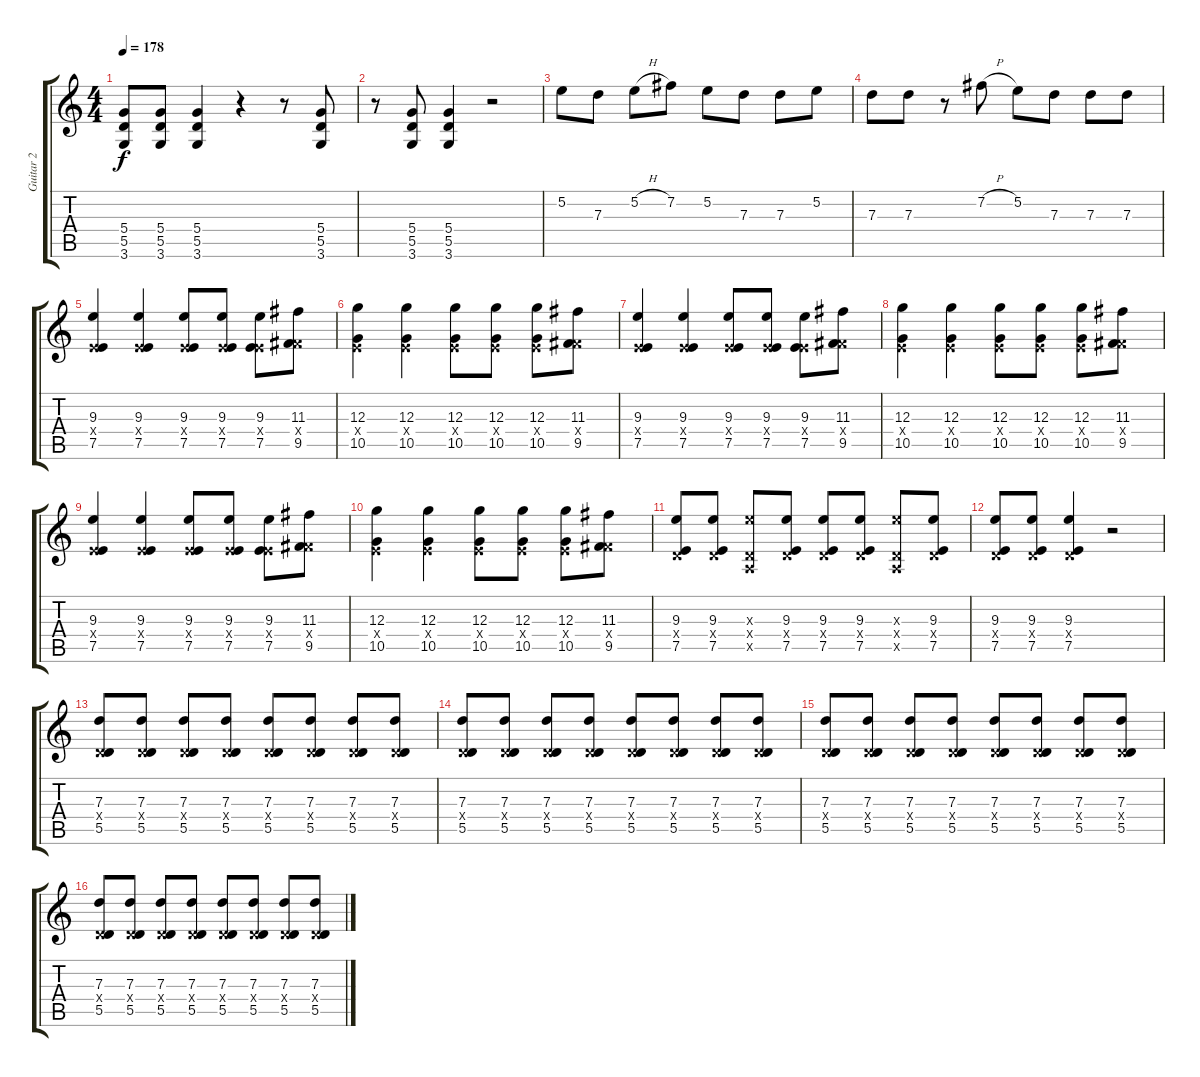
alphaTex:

\track ("Guitar 2" "Guitar 2") {instrument distortionguitar}
\staff {score tabs}
\tuning (E4 B3 G3 D3 A2 E2) {hide}
\ts (4 4)
\tempo 178
\clef g2
\ks c
(5.4 5.5 3.6).8{dy f} (5.4 5.5 3.6).8 (5.4 5.5 3.6).4 r.4 r.8 (5.4 5.5 3.6).8 |
r.8 (5.4 5.5 3.6).8 (5.4 5.5 3.6).4 r.2 |
5.2.8 7.3.8 5.2{h}.8 7.2.8 5.2.8 7.3.8 7.3.8 5.2.8 |
7.3.8 7.3.8 r.8 7.2{h}.8 5.2.8 7.3.8 7.3.8 7.3.8 |
(9.3 2.4{x} 7.5).4 (9.3 2.4{x} 7.5).4 (9.3 2.4{x} 7.5).8 (9.3 2.4{x} 7.5).8 (9.3 2.4{x} 7.5).8 (11.3 4.4{x} 9.5).8 |
(12.3 2.4{x} 10.5).4 (12.3 2.4{x} 10.5).4 (12.3 2.4{x} 10.5).8 (12.3 2.4{x} 10.5).8 (12.3 2.4{x} 10.5).8 (11.3 4.4{x} 9.5).8 |
(9.3 2.4{x} 7.5).4 (9.3 2.4{x} 7.5).4 (9.3 2.4{x} 7.5).8 (9.3 2.4{x} 7.5).8 (9.3 2.4{x} 7.5).8 (11.3 4.4{x} 9.5).8 |
(12.3 2.4{x} 10.5).4 (12.3 2.4{x} 10.5).4 (12.3 2.4{x} 10.5).8 (12.3 2.4{x} 10.5).8 (12.3 2.4{x} 10.5).8 (11.3 4.4{x} 9.5).8 |
(9.3 2.4{x} 7.5).4 (9.3 2.4{x} 7.5).4 (9.3 2.4{x} 7.5).8 (9.3 2.4{x} 7.5).8 (9.3 2.4{x} 7.5).8 (11.3 4.4{x} 9.5).8 |
(12.3 2.4{x} 10.5).4 (12.3 2.4{x} 10.5).4 (12.3 2.4{x} 10.5).8 (12.3 2.4{x} 10.5).8 (12.3 2.4{x} 10.5).8 (11.3 4.4{x} 9.5).8 |
(9.3 0.4{x} 7.5).8 (9.3 0.4{x} 7.5).8 (9.3{x} 0.4{x} 0.5{x}).8 (9.3 0.4{x} 7.5).8 (9.3 0.4{x} 7.5).8 (9.3 0.4{x} 7.5).8 (9.3{x} 0.4{x} 0.5{x}).8 (9.3 0.4{x} 7.5).8 |
(9.3 0.4{x} 7.5).8 (9.3 0.4{x} 7.5).8 (9.3 0.4{x} 7.5).4 r.2 |
(7.3 0.4{x} 5.5).8 (7.3 0.4{x} 5.5).8 (7.3 0.4{x} 5.5).8 (7.3 0.4{x} 5.5).8 (7.3 0.4{x} 5.5).8 (7.3 0.4{x} 5.5).8 (7.3 0.4{x} 5.5).8 (7.3 0.4{x} 5.5).8 |
(7.3 0.4{x} 5.5).8 (7.3 0.4{x} 5.5).8 (7.3 0.4{x} 5.5).8 (7.3 0.4{x} 5.5).8 (7.3 0.4{x} 5.5).8 (7.3 0.4{x} 5.5).8 (7.3 0.4{x} 5.5).8 (7.3 0.4{x} 5.5).8 |
(7.3 0.4{x} 5.5).8 (7.3 0.4{x} 5.5).8 (7.3 0.4{x} 5.5).8 (7.3 0.4{x} 5.5).8 (7.3 0.4{x} 5.5).8 (7.3 0.4{x} 5.5).8 (7.3 0.4{x} 5.5).8 (7.3 0.4{x} 5.5).8 |
(7.3 0.4{x} 5.5).8 (7.3 0.4{x} 5.5).8 (7.3 0.4{x} 5.5).8 (7.3 0.4{x} 5.5).8 (7.3 0.4{x} 5.5).8 (7.3 0.4{x} 5.5).8 (7.3 0.4{x} 5.5).8 (7.3 0.4{x} 5.5).8
